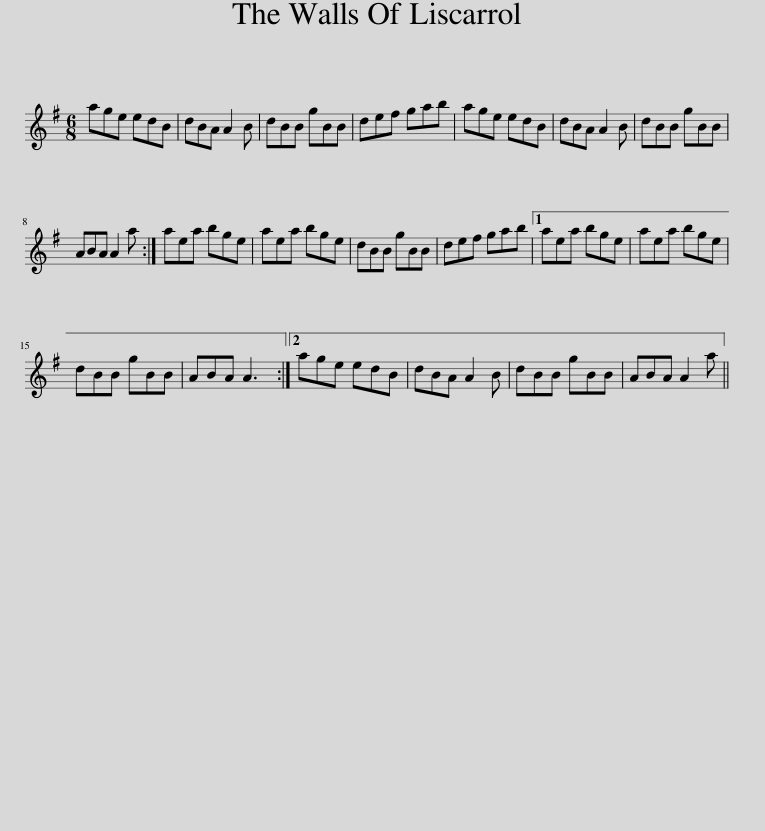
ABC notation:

X:1
L:1/8
M:6/8
I:linebreak $
K:G
V:1 treble
V:1
 age edB | dBA A2 B | dBB gBB | def gab | age edB | %5
 dBA A2 B | dBB gBB |$ ABA A2 a :| aea bge | aea bge | %10
 dBB gBB | def gab |1 aea bge | aea bge |$ dBB gBB | %15
 ABA A3 :|2 age edB | dBA A2 B | dBB gBB | ABA A2 a || %20
